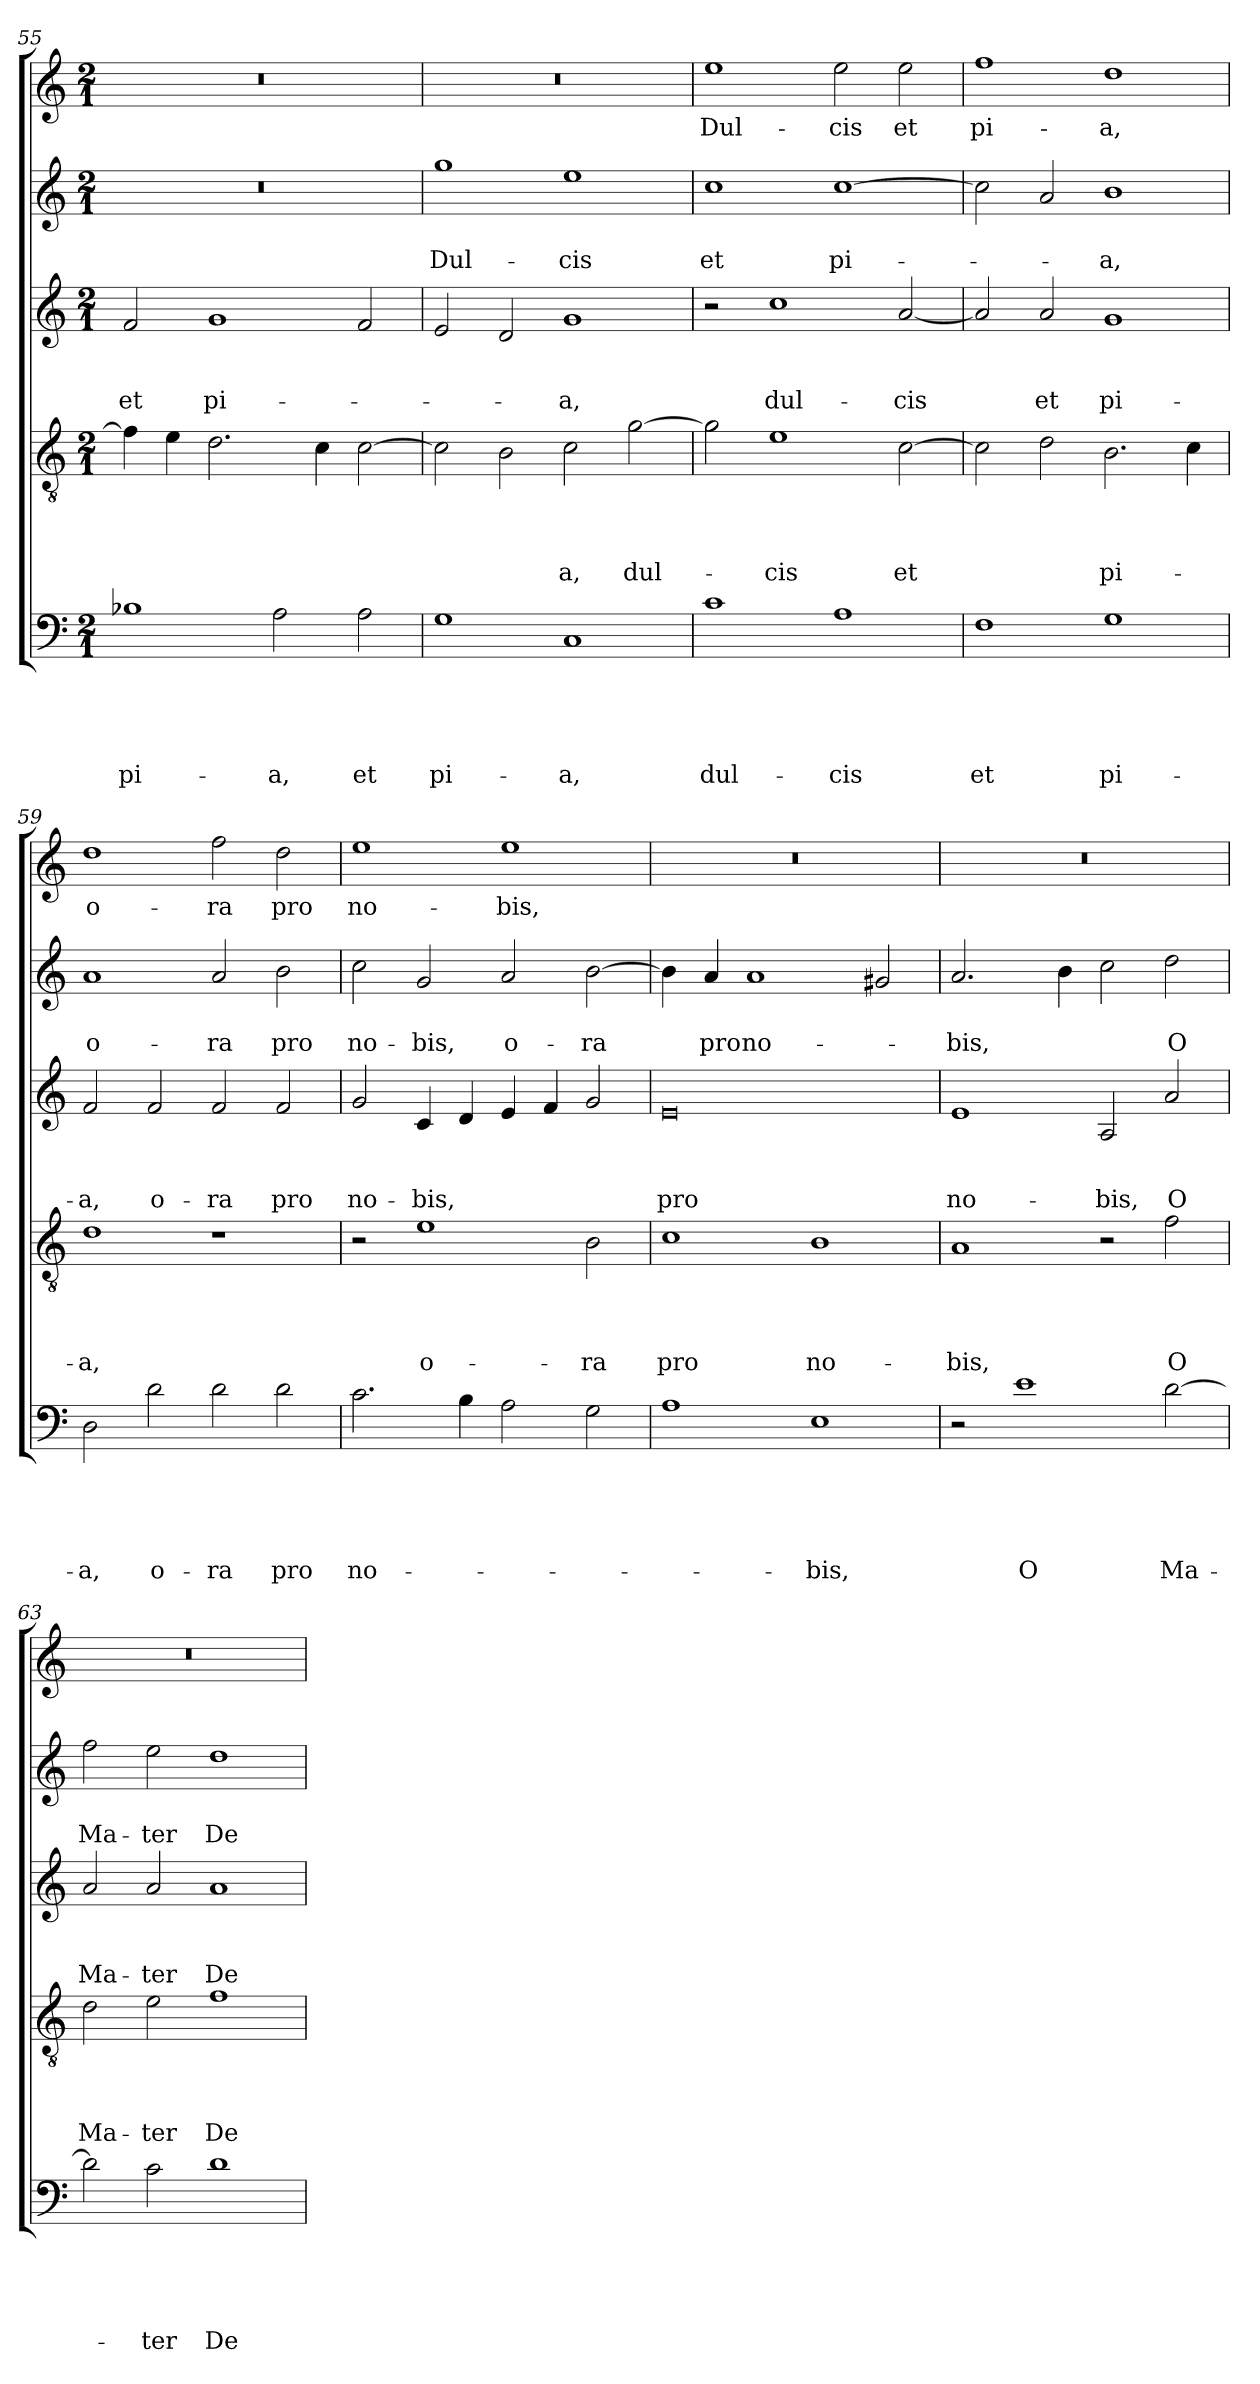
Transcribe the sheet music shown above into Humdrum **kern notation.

**kern	**text	**text	**text	**text	**text	**kern	**text	**text	**text	**text	**kern	**text	**text	**text	**kern	**text	**text	**kern	**text
*part5	*part5	*part5	*part5	*part5	*part5	*part4	*part4	*part4	*part4	*part4	*part3	*part3	*part3	*part3	*part2	*part2	*part2	*part1	*part1
*staff5	*staff5	*staff5	*staff5	*staff5	*staff5	*staff4	*staff4	*staff4	*staff4	*staff4	*staff3	*staff3	*staff3	*staff3	*staff2	*staff2	*staff2	*staff1	*staff1
*clefF4	*	*	*	*	*	*clefGv2	*	*	*	*	*clefG2	*	*	*	*clefG2	*	*	*clefG2	*
*k[]	*	*	*	*	*	*k[]	*	*	*	*	*k[]	*	*	*	*k[]	*	*	*k[]	*
*C:	*	*	*	*	*	*C:	*	*	*	*	*C:	*	*	*	*C:	*	*	*C:	*
*M2/1	*	*	*	*	*	*M2/1	*	*	*	*	*M2/1	*	*	*	*M2/1	*	*	*M2/1	*
=55	=55	=55	=55	=55	=55	=55	=55	=55	=55	=55	=55	=55	=55	=55	=55	=55	=55	=55	=55
!	!	!	!	!	!LO:LY:b	!	!	!	!	!	!	!	!	!LO:LY:b	!	!	!	!	!
1B-X	.	.	.	.	pi-	4f\]	.	.	.	.	2f/	.	.	et	0r	.	.	0r	.
.	.	.	.	.	.	4e\	.	.	.	.	.	.	.	.	.	.	.	.	.
!	!	!	!	!	!	!	!	!	!	!	!	!	!	!LO:LY:b	!	!	!	!	!
.	.	.	.	.	.	2.d\	.	.	.	.	1g	.	.	pi-	.	.	.	.	.
!	!	!	!	!	!LO:LY:b	!	!	!	!	!	!	!	!	!	!	!	!	!	!
2A\	.	.	.	.	-a,	.	.	.	.	.	.	.	.	.	.	.	.	.	.
.	.	.	.	.	.	4c\	.	.	.	.	.	.	.	.	.	.	.	.	.
!	!	!	!	!	!LO:LY:b	!	!	!	!	!	!	!	!	!	!	!	!	!	!
2A\	.	.	.	.	et	[2c\	.	.	.	.	2f/	.	.	.	.	.	.	.	.
!!LO:LB:g=z
=56	=56	=56	=56	=56	=56	=56	=56	=56	=56	=56	=56	=56	=56	=56	=56	=56	=56	=56	=56
!	!	!	!	!	!LO:LY:b	!	!	!	!	!	!	!	!	!	!	!	!LO:LY:b	!	!
1G	.	.	.	.	pi-	2c\]	.	.	.	.	2e/	.	.	.	1gg	.	Dul-	0r	.
.	.	.	.	.	.	2B\	.	.	.	.	2d/	.	.	.	.	.	.	.	.
!	!	!	!	!	!LO:LY:b	!	!	!	!	!LO:LY:b	!	!	!	!LO:LY:b	!	!	!LO:LY:b	!	!
1C	.	.	.	.	-a,	2c\	.	.	.	-a,	1g	.	.	-a,	1ee	.	-cis	.	.
!	!	!	!	!	!	!	!	!	!	!LO:LY:b	!	!	!	!	!	!	!	!	!
.	.	.	.	.	.	[2g\	.	.	.	dul-	.	.	.	.	.	.	.	.	.
=57	=57	=57	=57	=57	=57	=57	=57	=57	=57	=57	=57	=57	=57	=57	=57	=57	=57	=57	=57
!	!	!	!	!	!LO:LY:b	!	!	!	!	!	!	!	!	!	!	!	!LO:LY:b	!	!LO:LY:b
1c	.	.	.	.	dul-	2g\]	.	.	.	.	2r	.	.	.	1cc	.	et	1ee	Dul-
!	!	!	!	!	!	!	!	!	!	!LO:LY:b	!	!	!	!LO:LY:b	!	!	!	!	!
.	.	.	.	.	.	1e	.	.	.	-cis	1cc	.	.	dul-	.	.	.	.	.
!	!	!	!	!	!LO:LY:b	!	!	!	!	!	!	!	!	!	!	!	!LO:LY:b	!	!LO:LY:b
1A	.	.	.	.	-cis	.	.	.	.	.	.	.	.	.	[1cc	.	pi-	2ee\	-cis
!	!	!	!	!	!	!	!	!	!	!LO:LY:b	!	!	!	!LO:LY:b	!	!	!	!	!LO:LY:b
.	.	.	.	.	.	[2c\	.	.	.	et	[2a/	.	.	-cis	.	.	.	2ee\	et
=58	=58	=58	=58	=58	=58	=58	=58	=58	=58	=58	=58	=58	=58	=58	=58	=58	=58	=58	=58
!	!	!	!	!	!LO:LY:b	!	!	!	!	!	!	!	!	!	!	!	!	!	!LO:LY:b
1F	.	.	.	.	et	2c\]	.	.	.	.	2a/]	.	.	.	2cc\]	.	.	1ff	pi-
!	!	!	!	!	!	!	!	!	!	!	!	!	!	!LO:LY:b	!	!	!	!	!
.	.	.	.	.	.	2d\	.	.	.	.	2a/	.	.	et	2a/	.	.	.	.
!	!	!	!	!	!LO:LY:b	!	!	!	!	!LO:LY:b	!	!	!	!LO:LY:b	!	!	!LO:LY:b	!	!LO:LY:b
1G	.	.	.	.	pi-	2.B\	.	.	.	pi-	1g	.	.	pi-	1b	.	-a,	1dd	-a,
.	.	.	.	.	.	4c\	.	.	.	.	.	.	.	.	.	.	.	.	.
=59	=59	=59	=59	=59	=59	=59	=59	=59	=59	=59	=59	=59	=59	=59	=59	=59	=59	=59	=59
!	!	!	!	!	!LO:LY:b	!	!	!	!	!LO:LY:b	!	!	!	!LO:LY:b	!	!	!LO:LY:b	!	!LO:LY:b
2D\	.	.	.	.	-a,	1d	.	.	.	-a,	2f/	.	.	-a,	1a	.	o-	1dd	o-
!	!	!	!	!	!LO:LY:b	!	!	!	!	!	!	!	!	!LO:LY:b	!	!	!	!	!
2d\	.	.	.	.	o-	.	.	.	.	.	2f/	.	.	o-	.	.	.	.	.
!	!	!	!	!	!LO:LY:b	!	!	!	!	!	!	!	!	!LO:LY:b	!	!	!LO:LY:b	!	!LO:LY:b
2d\	.	.	.	.	-ra	1r	.	.	.	.	2f/	.	.	-ra	2a/	.	-ra	2ff\	-ra
!	!	!	!	!	!LO:LY:b	!	!	!	!	!	!	!	!	!LO:LY:b	!	!	!LO:LY:b	!	!LO:LY:b
2d\	.	.	.	.	pro	.	.	.	.	.	2f/	.	.	pro	2b\	.	pro	2dd\	pro
=60	=60	=60	=60	=60	=60	=60	=60	=60	=60	=60	=60	=60	=60	=60	=60	=60	=60	=60	=60
!	!	!	!	!	!LO:LY:b	!	!	!	!	!	!	!	!	!LO:LY:b	!	!	!LO:LY:b	!	!LO:LY:b
2.c\	.	.	.	.	no-	2r	.	.	.	.	2g/	.	.	no-	2cc\	.	no-	1ee	no-
!	!	!	!	!	!	!	!	!	!	!LO:LY:b	!	!	!	!LO:LY:b	!	!	!LO:LY:b	!	!
.	.	.	.	.	.	1e	.	.	.	o-	4c/	.	.	-bis,	2g/	.	-bis,	.	.
4B\	.	.	.	.	.	.	.	.	.	.	4d/	.	.	.	.	.	.	.	.
!	!	!	!	!	!	!	!	!	!	!	!	!	!	!	!	!	!LO:LY:b	!	!LO:LY:b
2A\	.	.	.	.	.	.	.	.	.	.	4e/	.	.	.	2a/	.	o-	1ee	-bis,
.	.	.	.	.	.	.	.	.	.	.	4f/	.	.	.	.	.	.	.	.
!	!	!	!	!	!	!	!	!	!	!LO:LY:b	!	!	!	!	!	!	!LO:LY:b	!	!
2G\	.	.	.	.	.	2B\	.	.	.	-ra	2g/	.	.	.	[2b\	.	-ra	.	.
=61	=61	=61	=61	=61	=61	=61	=61	=61	=61	=61	=61	=61	=61	=61	=61	=61	=61	=61	=61
!	!	!	!	!	!	!	!	!	!	!LO:LY:b	!	!	!	!LO:LY:b	!	!	!	!	!
1A	.	.	.	.	.	1c	.	.	.	pro	0e	.	.	pro	4b\]	.	.	0r	.
!	!	!	!	!	!	!	!	!	!	!	!	!	!	!	!	!	!LO:LY:b	!	!
.	.	.	.	.	.	.	.	.	.	.	.	.	.	.	4a/	.	pro	.	.
!	!	!	!	!	!	!	!	!	!	!	!	!	!	!	!	!	!LO:LY:b	!	!
.	.	.	.	.	.	.	.	.	.	.	.	.	.	.	1a	.	no-	.	.
!	!	!	!	!	!LO:LY:b	!	!	!	!	!LO:LY:b	!	!	!	!	!	!	!	!	!
1E	.	.	.	.	-bis,	1B	.	.	.	no-	.	.	.	.	.	.	.	.	.
.	.	.	.	.	.	.	.	.	.	.	.	.	.	.	2g#X/	.	.	.	.
=62	=62	=62	=62	=62	=62	=62	=62	=62	=62	=62	=62	=62	=62	=62	=62	=62	=62	=62	=62
!	!	!	!	!	!	!	!	!	!	!LO:LY:b	!	!	!	!LO:LY:b	!	!	!LO:LY:b	!	!
2r	.	.	.	.	.	1A	.	.	.	-bis,	1e	.	.	no-	2.a/	.	-bis,	0r	.
!	!	!	!	!	!LO:LY:b	!	!	!	!	!	!	!	!	!	!	!	!	!	!
1e	.	.	.	.	O	.	.	.	.	.	.	.	.	.	.	.	.	.	.
.	.	.	.	.	.	.	.	.	.	.	.	.	.	.	4b\	.	.	.	.
!	!	!	!	!	!	!	!	!	!	!	!	!	!	!LO:LY:b	!	!	!	!	!
.	.	.	.	.	.	2r	.	.	.	.	2A/	.	.	-bis,	2cc\	.	.	.	.
!	!	!	!	!	!LO:LY:b	!	!	!	!	!LO:LY:b	!	!	!	!LO:LY:b	!	!	!LO:LY:b	!	!
[2d\	.	.	.	.	Ma-	2f\	.	.	.	O	2a/	.	.	O	2dd\	.	O	.	.
!!LO:PB:g=z
=63	=63	=63	=63	=63	=63	=63	=63	=63	=63	=63	=63	=63	=63	=63	=63	=63	=63	=63	=63
!	!	!	!	!	!	!	!	!	!	!LO:LY:b	!	!	!	!LO:LY:b	!	!	!LO:LY:b	!	!
2d\]	.	.	.	.	.	2d\	.	.	.	Ma-	2a/	.	.	Ma-	2ff\	.	Ma-	0r	.
!	!	!	!	!	!LO:LY:b	!	!	!	!	!LO:LY:b	!	!	!	!LO:LY:b	!	!	!LO:LY:b	!	!
2c\	.	.	.	.	-ter	2e\	.	.	.	-ter	2a/	.	.	-ter	2ee\	.	-ter	.	.
!	!	!	!	!	!LO:LY:b	!	!	!	!	!LO:LY:b	!	!	!	!LO:LY:b	!	!	!LO:LY:b	!	!
1d	.	.	.	.	De-	1f	.	.	.	De-	1a	.	.	De-	1dd	.	De-	.	.
=	=	=	=	=	=	=	=	=	=	=	=	=	=	=	=	=	=	=	=
*-	*-	*-	*-	*-	*-	*-	*-	*-	*-	*-	*-	*-	*-	*-	*-	*-	*-	*-	*-
